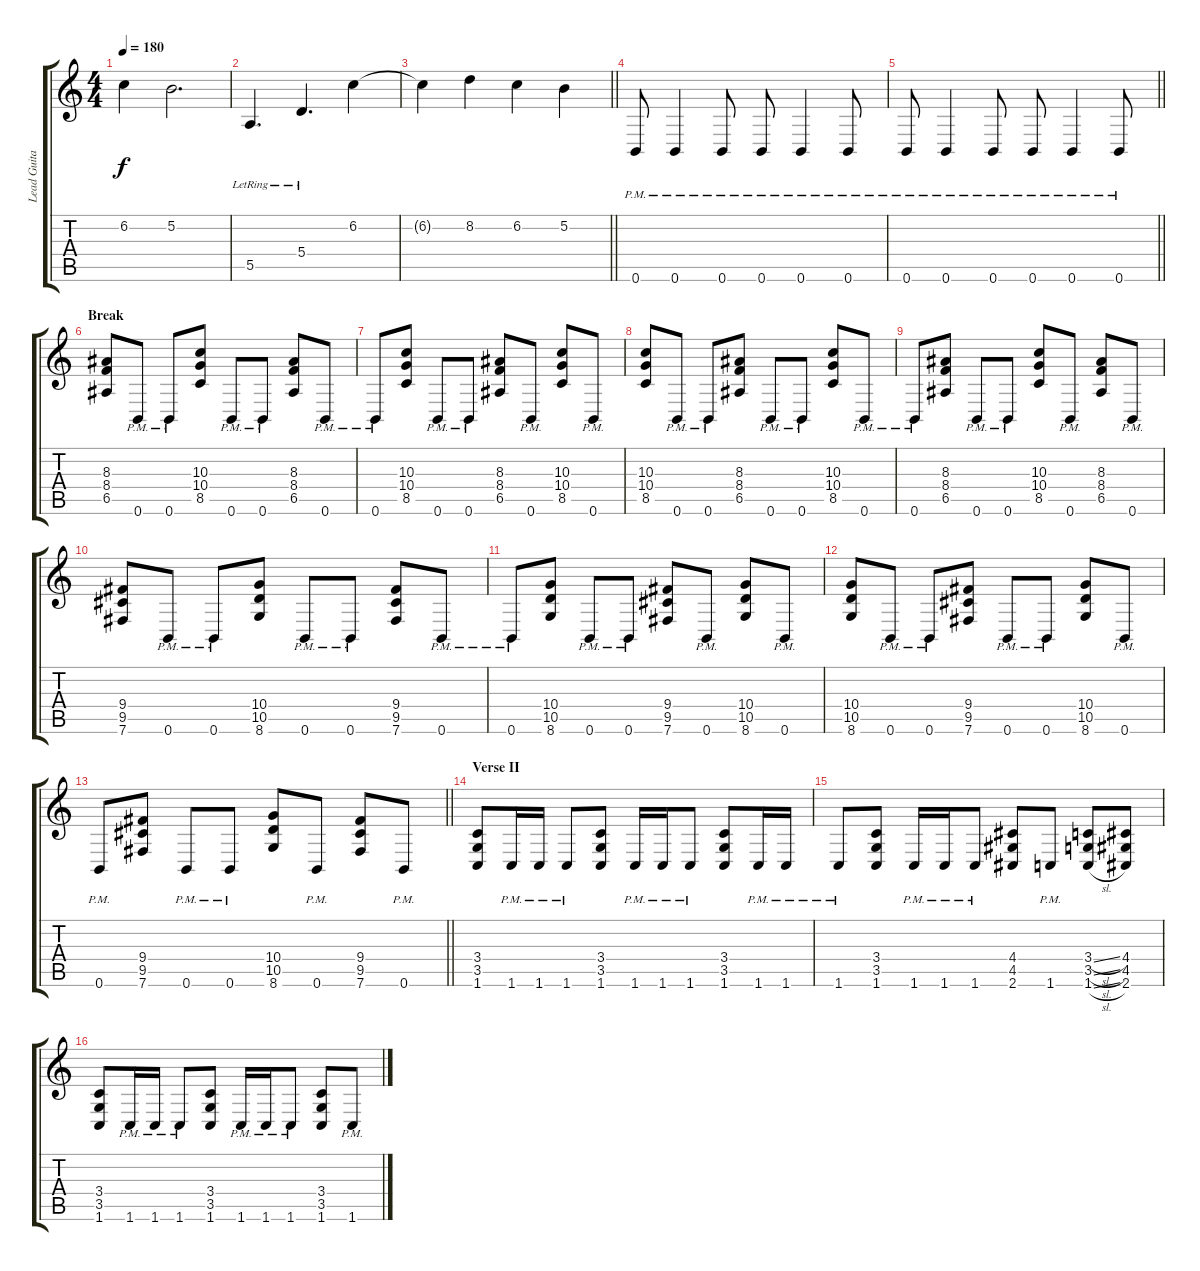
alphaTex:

\track ("Lead Guitar" "Lead Guita") {instrument overdrivenguitar}
\staff {score tabs}
\tuning (B3 Gb3 D3 A2 E2 B1) {hide}
\ts (4 4)
\tempo 180
\clef g2
\ks c
6.2{t}.4{dy f} 5.2.2{d} |
5.5{lr}.4{d} 5.4{lr}.4{d} 6.2.4 |
\barLineRight lightlight
6.2{t}.4 8.2.4 6.2.4 5.2.4 |
0.6{pm}.8 0.6{pm}.4 0.6{pm}.8 0.6{pm}.8 0.6{pm}.4 0.6{pm}.8 |
\barLineRight lightlight
0.6{pm}.8 0.6{pm}.4 0.6{pm}.8 0.6{pm}.8 0.6{pm}.4 0.6{pm}.8 |
\section ("" "Break")
(8.3 8.4 6.5).8 0.6{pm}.8 0.6{pm}.8 (10.3 10.4 8.5).8 0.6{pm}.8 0.6{pm}.8 (8.3 8.4 6.5).8 0.6{pm}.8 |
0.6{pm}.8 (10.3 10.4 8.5).8 0.6{pm}.8 0.6{pm}.8 (8.3 8.4 6.5).8 0.6{pm}.8 (10.3 10.4 8.5).8 0.6{pm}.8 |
(10.3 10.4 8.5).8 0.6{pm}.8 0.6{pm}.8 (8.3 8.4 6.5).8 0.6{pm}.8 0.6{pm}.8 (10.3 10.4 8.5).8 0.6{pm}.8 |
0.6{pm}.8 (8.3 8.4 6.5).8 0.6{pm}.8 0.6{pm}.8 (10.3 10.4 8.5).8 0.6{pm}.8 (8.3 8.4 6.5).8 0.6{pm}.8 |
(9.4 9.5 7.6).8 0.6{pm}.8 0.6{pm}.8 (10.4 10.5 8.6).8 0.6{pm}.8 0.6{pm}.8 (9.4 9.5 7.6).8 0.6{pm}.8 |
0.6{pm}.8 (10.4 10.5 8.6).8 0.6{pm}.8 0.6{pm}.8 (9.4 9.5 7.6).8 0.6{pm}.8 (10.4 10.5 8.6).8 0.6{pm}.8 |
(10.4 10.5 8.6).8 0.6{pm}.8 0.6{pm}.8 (9.4 9.5 7.6).8 0.6{pm}.8 0.6{pm}.8 (10.4 10.5 8.6).8 0.6{pm}.8 |
\barLineRight lightlight
0.6{pm}.8 (9.4 9.5 7.6).8 0.6{pm}.8 0.6{pm}.8 (10.4 10.5 8.6).8 0.6{pm}.8 (9.4 9.5 7.6).8 0.6{pm}.8 |
\section ("" "Verse II")
(3.4 3.5 1.6).8 1.6{pm}.16 1.6{pm}.16 1.6{pm}.8 (3.4 3.5 1.6).8 1.6{pm}.16 1.6{pm}.16 1.6{pm}.8 (3.4 3.5 1.6).8 1.6{pm}.16 1.6{pm}.16 |
1.6{pm}.8 (3.4 3.5 1.6).8 1.6{pm}.16 1.6{pm}.16 1.6{pm}.8 (4.4 4.5 2.6).8 1.6{pm}.8 (3.4{sl} 3.5{sl} 1.6{sl}).8 (4.4 4.5 2.6).8 |
(3.4 3.5 1.6).8 1.6{pm}.16 1.6{pm}.16 1.6{pm}.8 (3.4 3.5 1.6).8 1.6{pm}.16 1.6{pm}.16 1.6{pm}.8 (3.4 3.5 1.6).8 1.6{pm}.8
